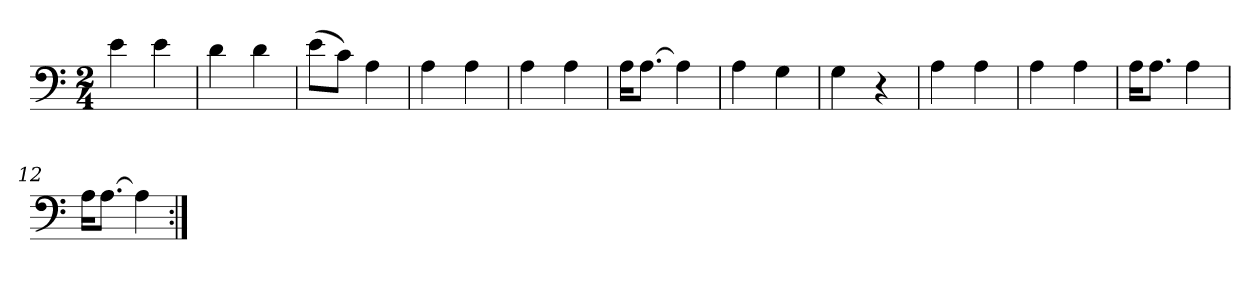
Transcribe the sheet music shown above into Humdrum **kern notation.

**kern
*part1
*staff1
*clefF4
*k[]
*M2/4
*MM58
=1
4e\
4e\
=2
4d\
4d\
=3
(>8e\L
8c\J)
4A\
=4
4A\
4A\
=5
4A\
4A\
=6
16A\KL
[8.A\J
4A\]
=7
4A\
4G\
=8
4G\
4r
=9
4A\
4A\
=10
4A\
4A\
=11
16A\KL
8.A\J
4A\
=12
16A\KL
[8.A\J
4A\]
=:|!
*-
